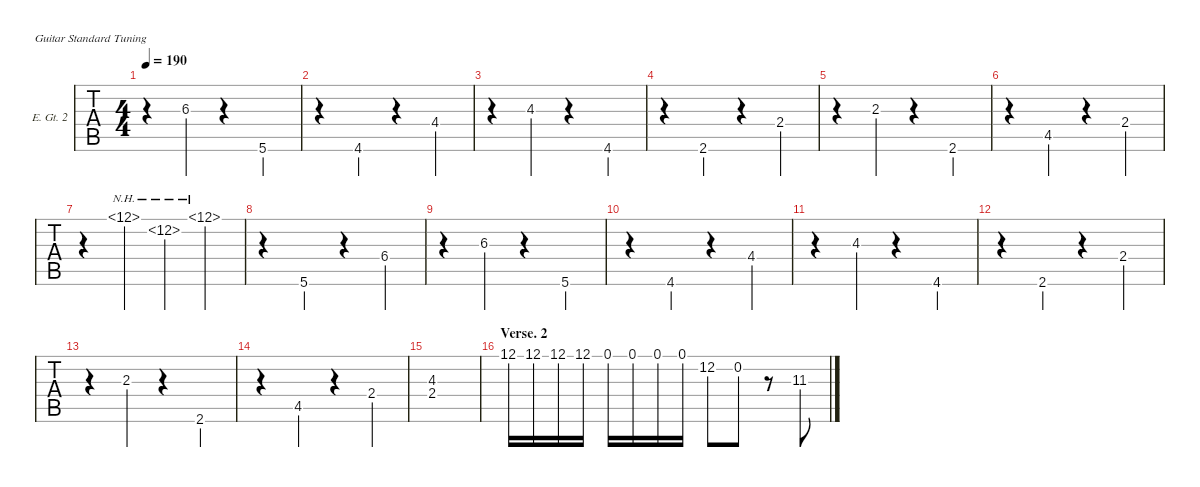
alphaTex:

\defaultSystemsLayout 4
\hideDynamics
\bracketExtendMode nobrackets
\firstSystemTrackNameOrientation horizontal
\track ("Ele. Guitar 2" "E. Gt. 2") {defaultSystemsLayout 4 instrument overdrivenguitar}
\staff {tabs}
\tuning (E4 B3 G3 D3 A2 E2)
\ts (4 4)
\tempo 190
\clef g2
\scale
0.23254
\ks e
r.4{dy f} 6.3{acc #}.4 r.4 5.6{acc forcenatural}.4{dy mf} |
\scale
0.232539 r.4 4.6{acc #}.4 r.4 4.4{acc #}.4{dy f} |
\scale
0.23254 r.4 4.3{acc forcenatural}.4 r.4 4.6{acc #}.4{dy mf} |
\scale
0.302382 r.4 2.6{acc #}.4 r.4 2.4{acc forcenatural}.4{dy f} |
\scale
0.23254 r.4 2.3{acc forcenatural}.4 r.4 2.6{acc #}.4{dy mf} |
\scale
0.232539 r.4 4.5{acc #}.4 r.4 2.4{acc forcenatural}.4{dy f} |
\scale
0.232539 r.4 12.1{nh acc forcenatural}.4{dy mf} 12.2{nh acc forcenatural}.4 12.1{nh acc forcenatural}.4 |
\scale
0.302382 r.4 5.6{acc forcenatural}.4 r.4 6.4{acc #}.4{dy f} |
\scale
0.23254 r.4 6.3{acc #}.4 r.4 5.6{acc forcenatural}.4{dy mf} |
\scale
0.232539 r.4 4.6{acc #}.4 r.4 4.4{acc #}.4{dy f} |
\scale
0.232539 r.4 4.3{acc forcenatural}.4 r.4 4.6{acc #}.4{dy mf} |
\scale
0.302382 r.4 2.6{acc #}.4 r.4 2.4{acc forcenatural}.4{dy f} |
\scale
0.23254 r.4 2.3{acc forcenatural}.4 r.4 2.6{acc #}.4{dy mf} |
\scale
0.232539 r.4 4.5{acc #}.4 r.4 2.4{acc forcenatural}.4{dy f} |
\scale
0.232539 (2.4{acc forcenatural} 4.3{acc forcenatural}).1{dy mf} |
\section ("" "Verse. 2")
\scale
0.302382 12.1{acc forcenatural}.16{dy f instrument overdrivenguitar} 12.1{acc forcenatural}.16 12.1{acc forcenatural}.16 12.1{acc forcenatural}.16{beam split} 0.1{acc forcenatural}.16 0.1{acc forcenatural}.16 0.1{acc forcenatural}.16 0.1{acc forcenatural}.16 12.2{acc forcenatural}.8 0.2{acc forcenatural}.8 r.8 11.3{acc #}.8
